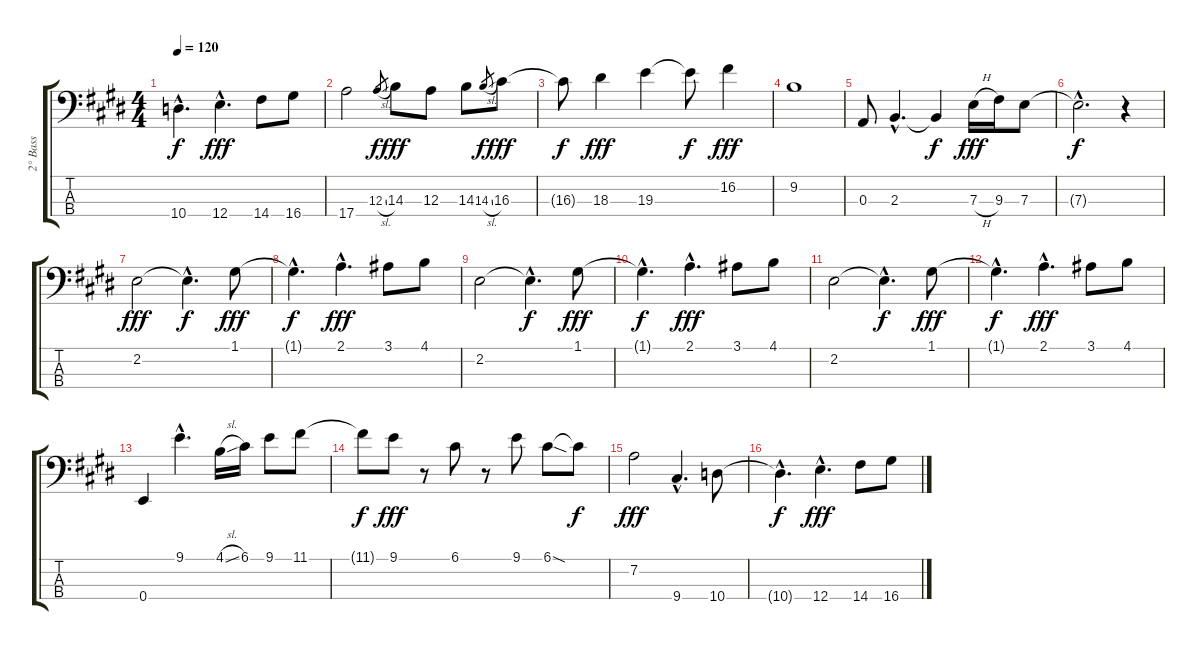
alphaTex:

\track ("2° Bass " "2° Bass ") {instrument electricbasspick}
\staff {score tabs}
\tuning (G2 D2 A1 E1) {hide}
\ts (4 4)
\tempo 120
\clef f4
\ks e
10.4{hac t}.4{d dy f} 12.4{hac}.4{d dy fff} 14.4.8 16.4.8 |
17.4.2 12.3{sl}.8{gr dy f} 14.3.8{dy fff} 12.3.8 14.3.8 14.3{sl}.8{gr dy f} 16.3.8{dy fff} |
16.3{t}.8{dy f} 18.3.4{dy fff} 19.3.4 19.3{t}.8{dy f} 16.2.4{dy fff} |
9.2.1 |
0.3.8 2.3{hac}.4{d} 2.3{t}.4{dy f} 7.3{h}.16{dy fff} 9.3.16 7.3.8 |
7.3{hac t}.2{d dy f} r.4 |
2.2.2{dy fff} 2.2{hac t}.4{d dy f} 1.1.8{dy fff} |
1.1{hac t}.4{d dy f} 2.1{hac}.4{d dy fff} 3.1.8 4.1.8 |
2.2.2 2.2{hac t}.4{d dy f} 1.1.8{dy fff} |
1.1{hac t}.4{d dy f} 2.1{hac}.4{d dy fff} 3.1.8 4.1.8 |
2.2.2 2.2{hac t}.4{d dy f} 1.1.8{dy fff} |
1.1{hac t}.4{d dy f} 2.1{hac}.4{d dy fff} 3.1.8 4.1.8 |
0.4.4 9.1{hac}.4{d} 4.1{sl}.16 6.1.16 9.1.8 11.1.8 |
11.1{t}.8{dy f} 9.1.8{dy fff} r.8 6.1.8 r.8 9.1.8 6.1{sod}.8 6.1{t}.8{dy f} |
7.2.2{dy fff} 9.4{hac}.4{d} 10.4.8 |
10.4{hac t}.4{d dy f} 12.4{hac}.4{d dy fff} 14.4.8 16.4.8
